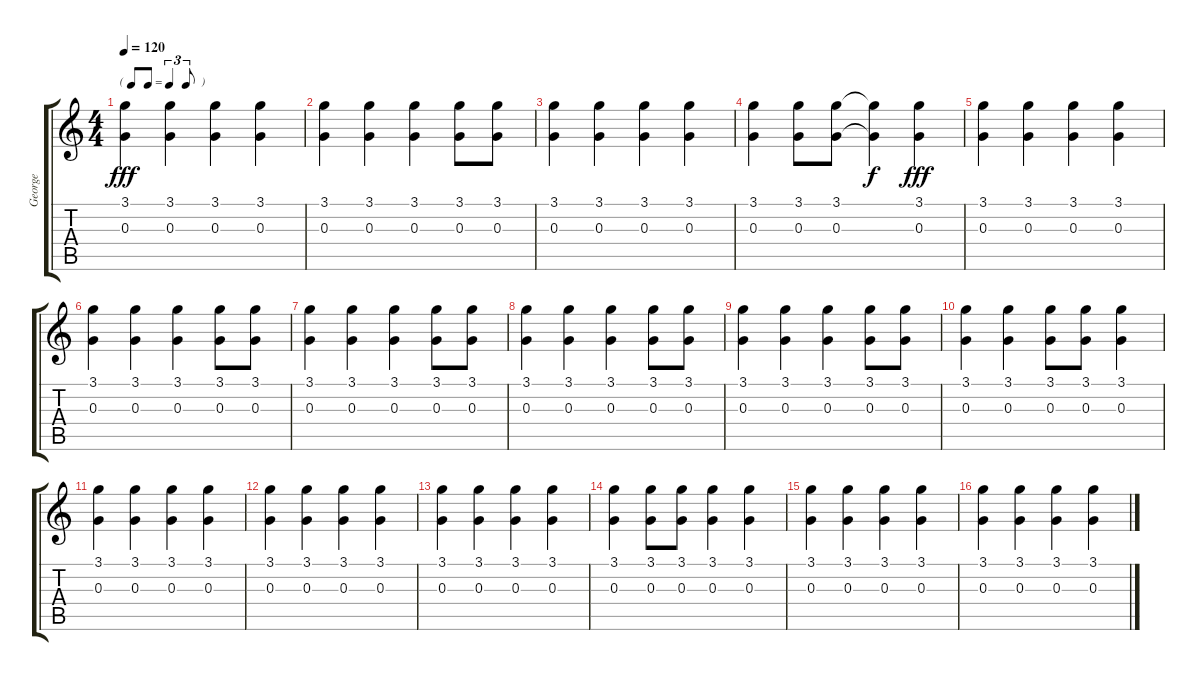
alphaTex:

\track ("George" "George") {instrument electricguitarmuted}
\staff {score tabs}
\tuning (E4 B3 G3 D3 A2 E2) {hide}
\ts (4 4)
\tf triplet8th
\tempo 120
\clef g2
\ks c
(3.1 0.3).4{dy fff} (3.1 0.3).4 (3.1 0.3).4 (3.1 0.3).4 |
(3.1 0.3).4 (3.1 0.3).4 (3.1 0.3).4 (3.1 0.3).8 (3.1 0.3).8 |
(3.1 0.3).4 (3.1 0.3).4 (3.1 0.3).4 (3.1 0.3).4 |
(3.1 0.3).4 (3.1 0.3).8 (3.1 0.3).8 (3.1{t} 0.3{t}).4{dy f} (3.1 0.3).4{dy fff} |
(3.1 0.3).4 (3.1 0.3).4 (3.1 0.3).4 (3.1 0.3).4 |
(3.1 0.3).4 (3.1 0.3).4 (3.1 0.3).4 (3.1 0.3).8 (3.1 0.3).8 |
(3.1 0.3).4 (3.1 0.3).4 (3.1 0.3).4 (3.1 0.3).8 (3.1 0.3).8 |
(3.1 0.3).4 (3.1 0.3).4 (3.1 0.3).4 (3.1 0.3).8 (3.1 0.3).8 |
(3.1 0.3).4 (3.1 0.3).4 (3.1 0.3).4 (3.1 0.3).8 (3.1 0.3).8 |
(3.1 0.3).4 (3.1 0.3).4 (3.1 0.3).8 (3.1 0.3).8 (3.1 0.3).4 |
(3.1 0.3).4 (3.1 0.3).4 (3.1 0.3).4 (3.1 0.3).4 |
(3.1 0.3).4 (3.1 0.3).4 (3.1 0.3).4 (3.1 0.3).4 |
(3.1 0.3).4 (3.1 0.3).4 (3.1 0.3).4 (3.1 0.3).4 |
(3.1 0.3).4 (3.1 0.3).8 (3.1 0.3).8 (3.1 0.3).4 (3.1 0.3).4 |
(3.1 0.3).4 (3.1 0.3).4 (3.1 0.3).4 (3.1 0.3).4 |
(3.1 0.3).4 (3.1 0.3).4 (3.1 0.3).4 (3.1 0.3).4
